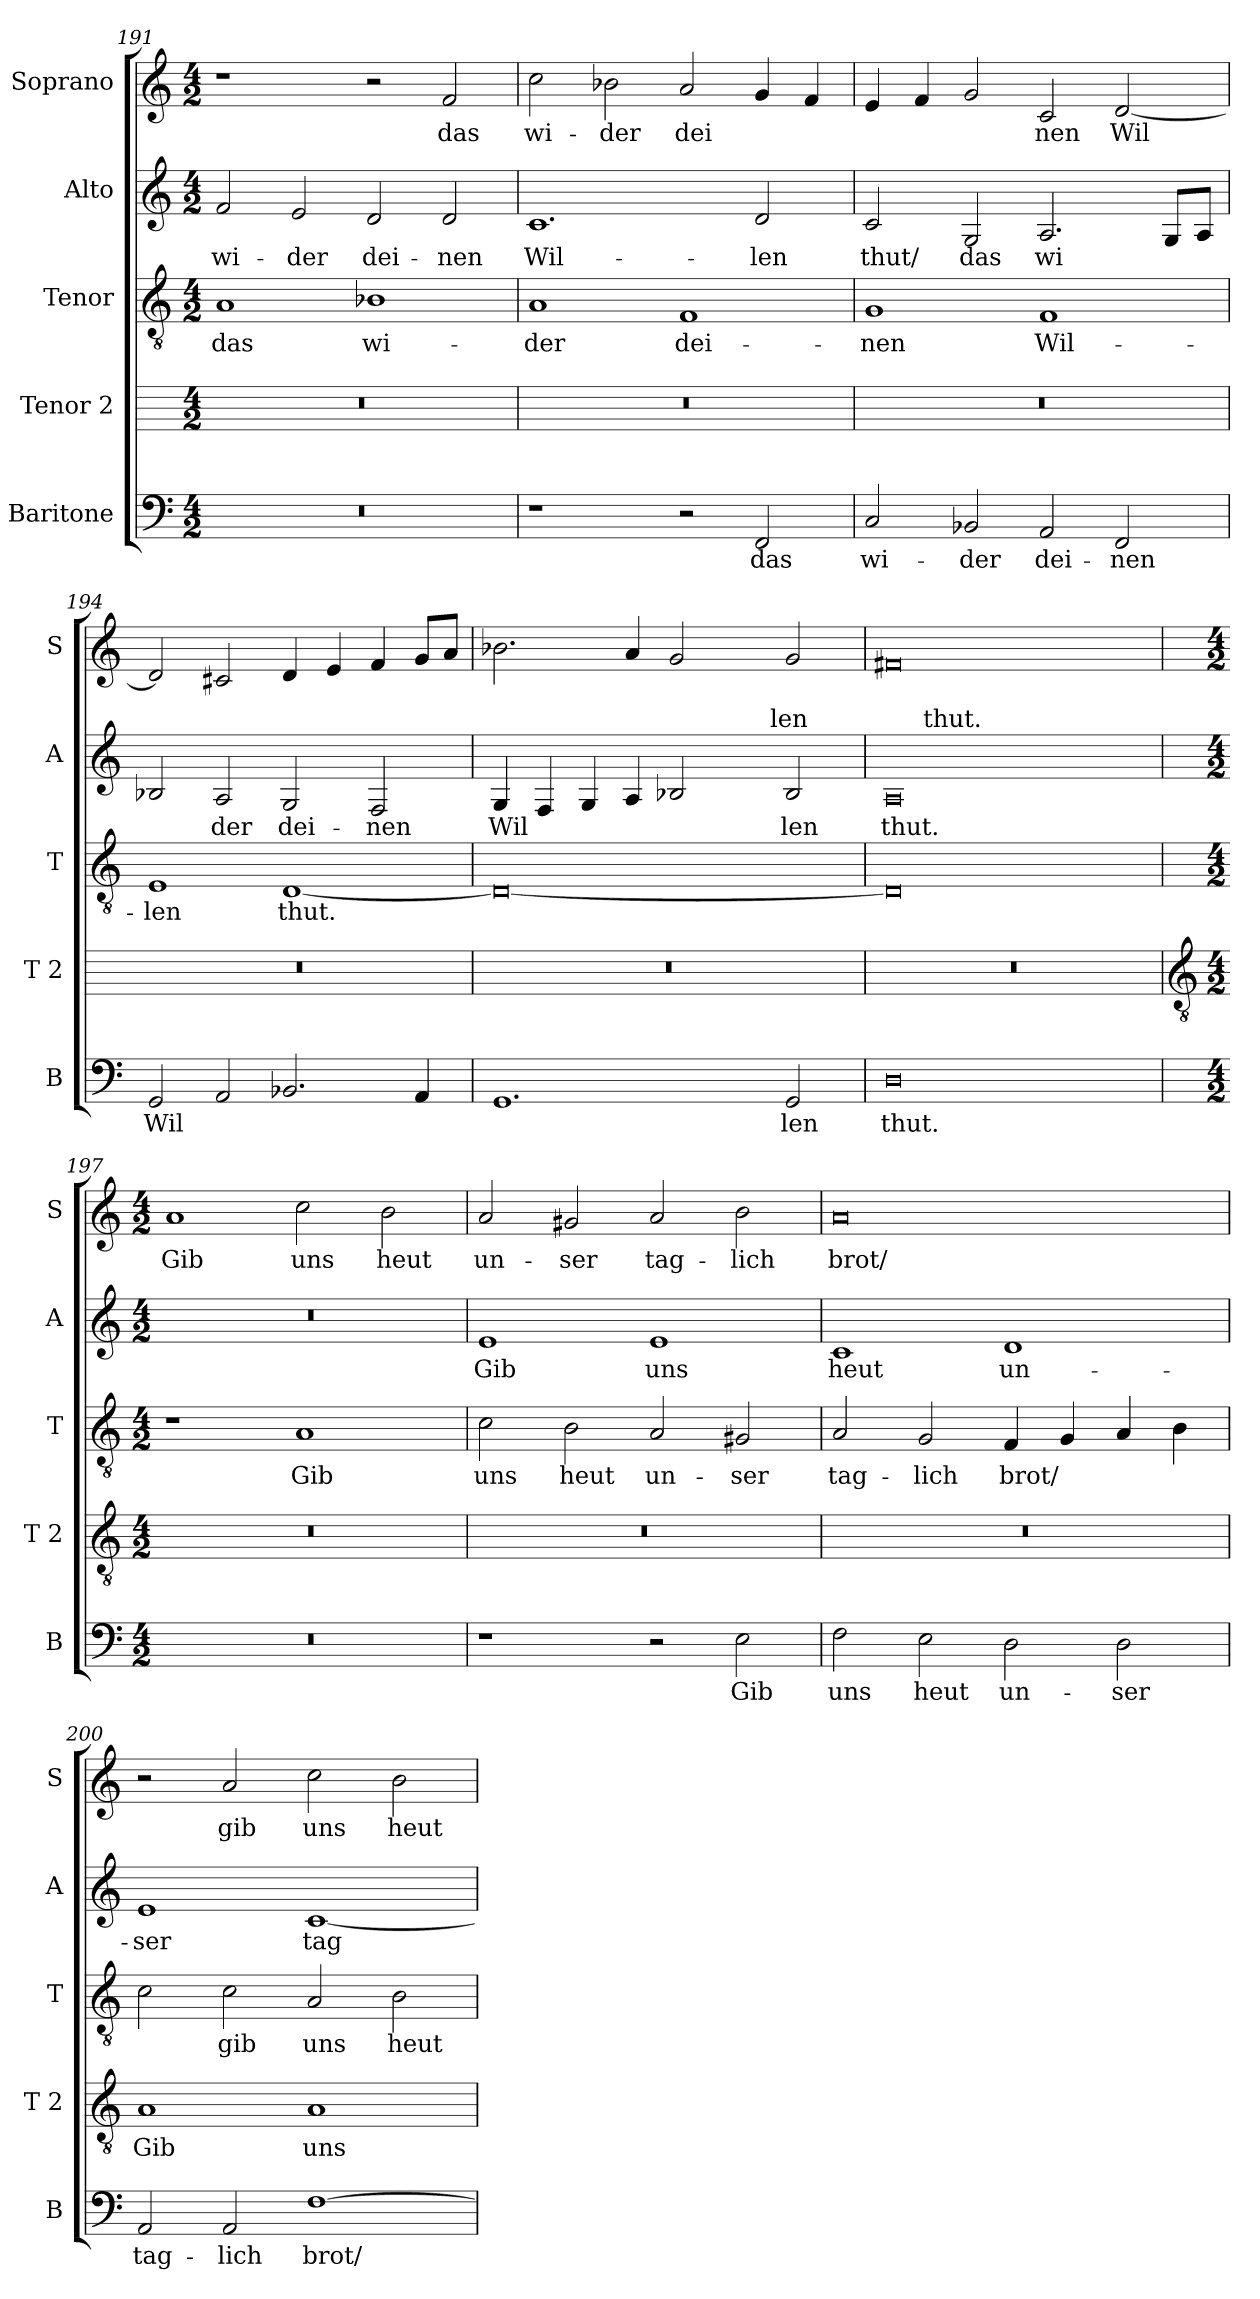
**kern	**text	**kern	**text	**kern	**text	**kern	**text	**kern	**text
*part5	*part5	*part4	*part4	*part3	*part3	*part2	*part2	*part1	*part1
*staff5	*staff5	*staff4	*staff4	*staff3	*staff3	*staff2	*staff2	*staff1	*staff1
*I"Baritone	*	*I"Tenor 2	*	*I"Tenor	*	*I"Alto	*	*I"Soprano	*
*I'B	*	*I'T 2	*	*I'T	*	*I'A	*	*I'S	*
*clefF4	*	*	*	*clefGv2	*	*clefG2	*	*clefG2	*
*k[]	*	*k[]	*	*k[]	*	*k[]	*	*k[]	*
*C:	*	*C:	*	*C:	*	*C:	*	*C:	*
*M4/2	*	*M4/2	*	*M4/2	*	*M4/2	*	*M4/2	*
=191	=191	=191	=191	=191	=191	=191	=191	=191	=191
!	!	!	!	!	!LO:LY:b:cj	!	!LO:LY:b:cj	!	!
0r	.	0r	.	1A	das	2f/	wi-	1r	.
!	!	!	!	!	!	!	!LO:LY:b:cj	!	!
.	.	.	.	.	.	2e/	-der	.	.
!	!	!	!	!	!LO:LY:b:cj	!	!LO:LY:b:cj	!	!
.	.	.	.	1B-X	wi-	2d/	dei-	2r	.
!	!	!	!	!	!	!	!LO:LY:b:cj	!	!LO:LY:b:cj
.	.	.	.	.	.	2d/	-nen	2f/	das
=192	=192	=192	=192	=192	=192	=192	=192	=192	=192
!	!	!	!	!	!LO:LY:b:cj	!	!LO:LY:b:cj	!	!LO:LY:b:cj
1r	.	0r	.	1A	-der	1.c	Wil-	2cc\	wi-
!	!	!	!	!	!	!	!	!	!LO:LY:b:cj
.	.	.	.	.	.	.	.	2b-X\	-der
!	!	!	!	!	!LO:LY:b:cj	!	!	!	!LO:LY:b:cj
2r	.	.	.	1F	dei-	.	.	2a/	dei-
!	!LO:LY:b:cj	!	!	!	!	!	!LO:LY:b:cj	!	!LO:LY:b:cj
2FF/	das	.	.	.	.	2d/	-len	4g/	--
!	!	!	!	!	!	!	!	!	!LO:LY:b:cj
.	.	.	.	.	.	.	.	4f/	--
=193	=193	=193	=193	=193	=193	=193	=193	=193	=193
!	!LO:LY:b:cj	!	!	!	!LO:LY:b:cj	!	!LO:LY:b:cj	!	!LO:LY:b:cj
2C/	wi-	0r	.	1G	-nen	2c/	thut/	4e/	--
!	!	!	!	!	!	!	!	!	!LO:LY:b:cj
.	.	.	.	.	.	.	.	4f/	--
!	!LO:LY:b:cj	!	!	!	!	!	!LO:LY:b:cj	!	!LO:LY:b:cj
2BB-X/	-der	.	.	.	.	2G/	das	2g/	--
!	!LO:LY:b:cj	!	!	!	!LO:LY:b:cj	!	!LO:LY:b:cj	!	!LO:LY:b:cj
2AA/	dei-	.	.	1F	Wil-	2.A/	wi-	2c/	-nen
!	!LO:LY:b:cj	!	!	!	!	!	!	!	!LO:LY:b:cj
2FF/	-nen	.	.	.	.	.	.	[<2d/	Wil
!	!	!	!	!	!	!	!LO:LY:b:cj	!	!
.	.	.	.	.	.	8G/L	--	.	.
!	!	!	!	!	!	!	!LO:LY:b:cj	!	!
.	.	.	.	.	.	8A/J	--	.	.
!!LO:PB:g=z
=194	=194	=194	=194	=194	=194	=194	=194	=194	=194
!	!LO:LY:b:cj	!	!	!	!LO:LY:b:cj	!	!LO:LY:b:cj	!	!LO:LY:b:cj
2GG/	Wil-	0r	.	1E	-len	2B-X/	--	2d/]	.
!	!LO:LY:b:cj	!	!	!	!	!	!LO:LY:b:cj	!	!LO:LY:b:cj
2AA/	--	.	.	.	.	2A/	-der	2c#X/	.
!	!LO:LY:b:cj	!	!	!	!LO:LY:b:cj	!	!LO:LY:b:cj	!	!LO:LY:b:cj
2.BB-X/	--	.	.	[<1D	thut.	2G/	dei-	4d/	.
!	!	!	!	!	!	!	!	!	!LO:LY:b:cj
.	.	.	.	.	.	.	.	4e/	.
!	!	!	!	!	!	!	!LO:LY:b:cj	!	!LO:LY:b:cj
.	.	.	.	.	.	2F/	-nen	4f/	.
!	!LO:LY:b:cj	!	!	!	!	!	!	!	!LO:LY:b:cj
4AA/	--	.	.	.	.	.	.	8g/L	.
!	!	!	!	!	!	!	!	!	!LO:LY:b:cj
.	.	.	.	.	.	.	.	8a/J	.
=195	=195	=195	=195	=195	=195	=195	=195	=195	=195
!	!LO:LY:b:cj	!	!	!	!LO:LY:b:cj	!	!LO:LY:b:cj	!	!LO:LY:b:cj
*	*	*	*	*	*	*^	*	*	*
1.GG	--	0r	.	0D_<	.	4G/	1ryy	Wil-	2.b-X\	.
!	!	!	!	!	!	!	!	!LO:LY:b:cj	!	!
.	.	.	.	.	.	4F/	.	--	.	.
!	!	!	!	!	!	!	!	!LO:LY:b:cj	!	!
.	.	.	.	.	.	4G/	.	--	.	.
!	!	!	!	!	!	!	!	!LO:LY:b:cj	!	!LO:LY:b:cj
.	.	.	.	.	.	4A/	.	--	4a/	.
!	!	!	!	!	!	!	!	!LO:LY:b:cj	!	!LO:LY:b:cj
.	.	.	.	.	.	2B-X/	4ryy	--	2g/	.
.	.	.	.	.	.	.	8ryy	.	.	.
.	.	.	.	.	.	.	16ryy	.	.	.
.	.	.	.	.	.	.	64ryy	.	.	.
!	!	!	!	!	!	!	!LO:TX:a:t=len	!	!	!
.	.	.	.	.	.	.	2ryy	.	.	.
!	!LO:LY:b:cj	!	!	!	!	!	!	!LO:LY:b:cj	!	!LO:LY:b:cj
2GG/	-len	.	.	.	.	2B-/	.	-len	2g/	.
.	.	.	.	.	.	.	32.ryy	.	.	.
=196	=196	=196	=196	=196	=196	=196	=196	=196	=196	=196
!	!LO:LY:b:cj	!	!	!	!LO:LY:b:cj	!	!	!LO:LY:b:cj	!	!LO:LY:b:cj
0D	thut.	0r	.	0D]	.	0A	8ryy	thut.	0f#X	.
.	.	.	.	.	.	.	64ryy	.	.	.
!	!	!	!	!	!	!	!LO:TX:a:t=thut.	!	!	!
.	.	.	.	.	.	.	1ryy	.	.	.
.	.	.	.	.	.	.	2ryy	.	.	.
.	.	.	.	.	.	.	4ryy	.	.	.
.	.	.	.	.	.	.	16..ryy	.	.	.
*	*	*	*	*	*	*v	*v	*	*	*
!!LO:PB:g=z
=197!	=197!	=197!	=197!	=197!	=197!	=197!	=197!	=197!	=197!
*	*	*clefGv2	*	*	*	*	*	*	*
*M4/2	*	*M4/2	*	*M4/2	*	*M4/2	*	*M4/2	*
*	*	*	*	*	*	*^	*	*	*
!	!	!	!	!	!	!	!	!	!	!LO:LY:b:cj
*	*	*	*	*	*	*v	*v	*	*	*
0r	.	0r	.	1r	.	0r	.	1a	Gib
!	!	!	!	!	!LO:LY:b:cj	!	!	!	!LO:LY:b:cj
.	.	.	.	1A	Gib	.	.	2cc\	uns
!	!	!	!	!	!	!	!	!	!LO:LY:b:cj
.	.	.	.	.	.	.	.	2b\	heut
=198	=198	=198	=198	=198	=198	=198	=198	=198	=198
!	!	!	!	!	!LO:LY:b:cj	!	!LO:LY:b:cj	!	!LO:LY:b:cj
1r	.	0r	.	2c\	uns	1e	Gib	2a/	un-
!	!	!	!	!	!LO:LY:b:cj	!	!	!	!LO:LY:b:cj
.	.	.	.	2B\	heut	.	.	2g#X/	-ser
!	!	!	!	!	!LO:LY:b:cj	!	!LO:LY:b:cj	!	!LO:LY:b:cj
2r	.	.	.	2A/	un-	1e	uns	2a/	tag-
!	!LO:LY:b:cj	!	!	!	!LO:LY:b:cj	!	!	!	!LO:LY:b:cj
2E\	Gib	.	.	2G#X/	-ser	.	.	2b\	-lich
=199	=199	=199	=199	=199	=199	=199	=199	=199	=199
!	!LO:LY:b:cj	!	!	!	!LO:LY:b:cj	!	!LO:LY:b:cj	!	!LO:LY:b:cj
2F\	uns	0r	.	2A/	tag-	1c	heut	0a	brot/
!	!LO:LY:b:cj	!	!	!	!LO:LY:b:cj	!	!	!	!
2E\	heut	.	.	2G/	-lich	.	.	.	.
!	!LO:LY:b:cj	!	!	!	!LO:LY:b:cj	!	!LO:LY:b:cj	!	!
2D\	un-	.	.	4F/	brot/	1d	un-	.	.
!	!	!	!	!	!LO:LY:b:cj	!	!	!	!
.	.	.	.	4G/	.	.	.	.	.
!	!LO:LY:b:cj	!	!	!	!LO:LY:b:cj	!	!	!	!
2D\	-ser	.	.	4A/	.	.	.	.	.
!	!	!	!	!	!LO:LY:b:cj	!	!	!	!
.	.	.	.	4B\	.	.	.	.	.
=200	=200	=200	=200	=200	=200	=200	=200	=200	=200
!	!LO:LY:b:cj	!	!LO:LY:b:cj	!	!LO:LY:b:cj	!	!LO:LY:b:cj	!	!
2AA/	tag-	1A	Gib	2c\	.	1e	-ser	2r	.
!	!LO:LY:b:cj	!	!	!	!LO:LY:b:cj	!	!	!	!LO:LY:b:cj
2AA/	-lich	.	.	2c\	gib	.	.	2a/	gib
!	!LO:LY:b:cj	!	!LO:LY:b:cj	!	!LO:LY:b:cj	!	!LO:LY:b:cj	!	!LO:LY:b:cj
[>1F	brot/	1A	uns	2A/	uns	[<1c	tag-	2cc\	uns
!	!	!	!	!	!LO:LY:b:cj	!	!	!	!LO:LY:b:cj
.	.	.	.	2B\	heut	.	.	2b\	heut
=	=	=	=	=	=	=	=	=	=
*-	*-	*-	*-	*-	*-	*-	*-	*-	*-
